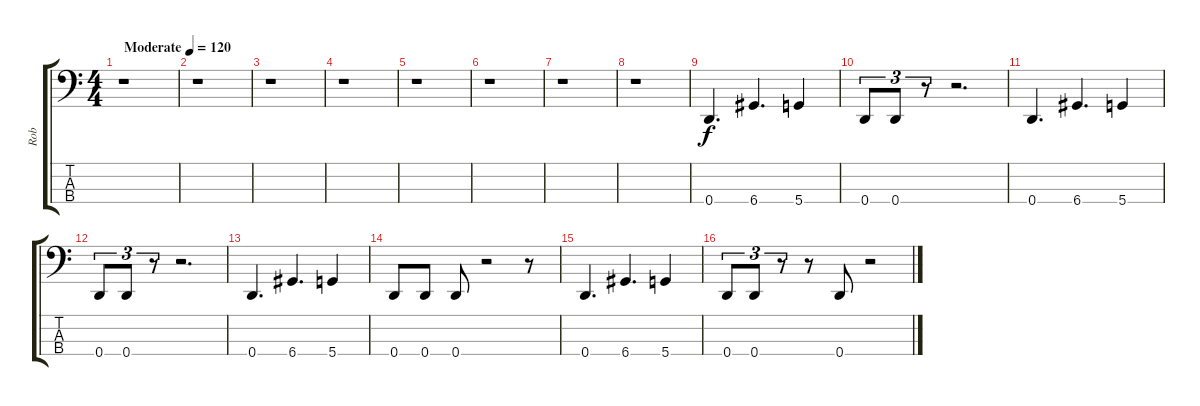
\track ("Rob" "Rob") {instrument electricbasspick}
\staff {score tabs}
\tuning (G2 D2 A1 D1) {hide}
\ts (4 4)
\tempo (120 "Moderate")
\clef f4
\ks c
r.1{dy f instrument electricbasspick} |
r.1 |
r.1 |
r.1 |
r.1 |
r.1 |
r.1 |
r.1 |
0.4.4{d} 6.4.4{d} 5.4.4 |
0.4.8{tu (3 2)} 0.4.8{tu (3 2)} r.8{tu (3 2)} r.2{d} |
0.4.4{d} 6.4.4{d} 5.4.4 |
0.4.8{tu (3 2)} 0.4.8{tu (3 2)} r.8{tu (3 2)} r.2{d} |
0.4.4{d} 6.4.4{d} 5.4.4 |
0.4.8 0.4.8 0.4.8 r.2 r.8 |
0.4.4{d} 6.4.4{d} 5.4.4 |
0.4.8{tu (3 2)} 0.4.8{tu (3 2)} r.8{tu (3 2)} r.8 0.4.8 r.2
